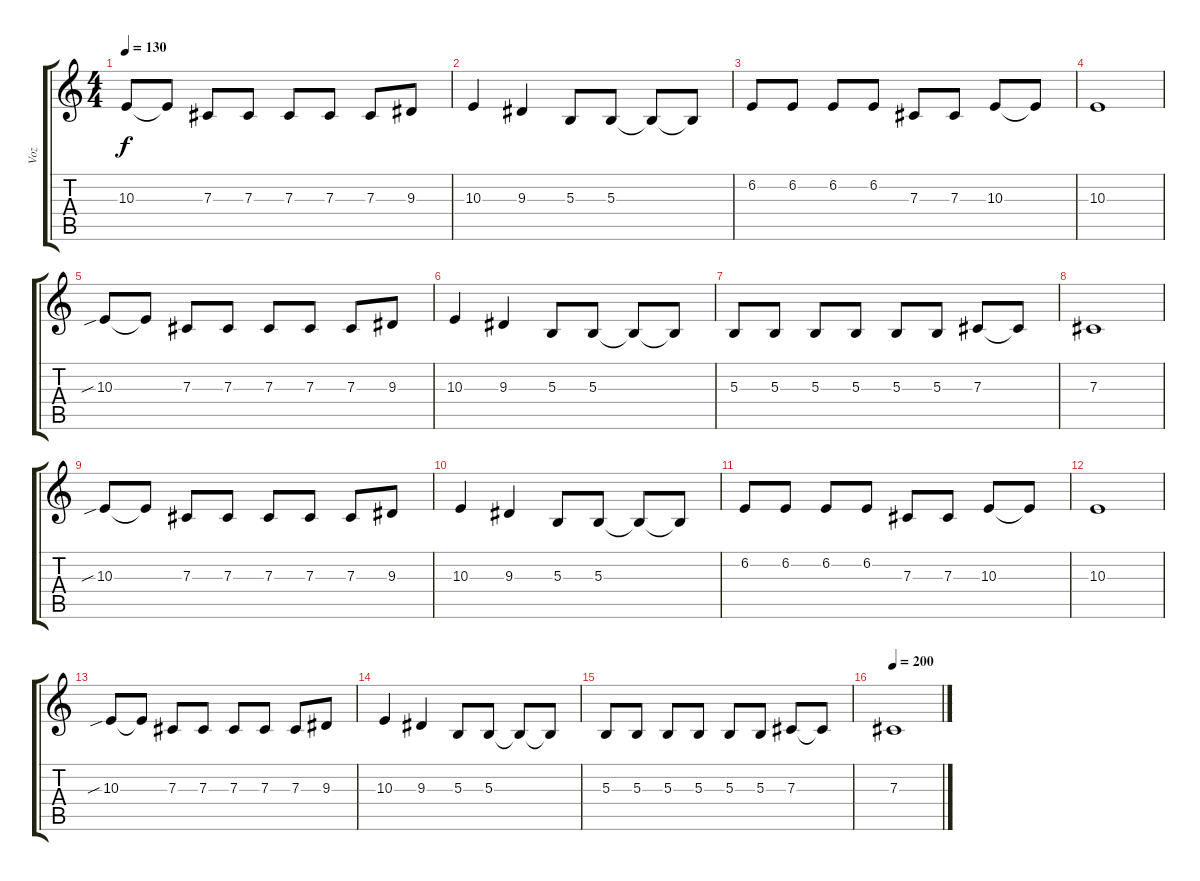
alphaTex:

\track ("Voz" "Voz") {instrument choiraahs}
\staff {score tabs}
\tuning (Eb4 Bb3 Gb3 Db3 Ab2 Eb2) {hide}
\ts (4 4)
\tempo 130
\clef g2
\ks c
10.3.8{dy f} 10.3{t}.8 7.3.8 7.3.8 7.3.8 7.3.8 7.3.8 9.3.8 |
10.3.4 9.3.4 5.3.8 5.3.8 5.3{t}.8 5.3{t}.8 |
6.2.8 6.2.8 6.2.8 6.2.8 7.3.8 7.3.8 10.3.8 10.3{t}.8 |
10.3.1 |
10.3{sib}.8 10.3{t}.8 7.3.8 7.3.8 7.3.8 7.3.8 7.3.8 9.3.8 |
10.3.4 9.3.4 5.3.8 5.3.8 5.3{t}.8 5.3{t}.8 |
5.3.8 5.3.8 5.3.8 5.3.8 5.3.8 5.3.8 7.3.8 7.3{t}.8 |
7.3.1 |
10.3{sib}.8 10.3{t}.8 7.3.8 7.3.8 7.3.8 7.3.8 7.3.8 9.3.8 |
10.3.4 9.3.4 5.3.8 5.3.8 5.3{t}.8 5.3{t}.8 |
6.2.8 6.2.8 6.2.8 6.2.8 7.3.8 7.3.8 10.3.8 10.3{t}.8 |
10.3.1 |
10.3{sib}.8 10.3{t}.8 7.3.8 7.3.8 7.3.8 7.3.8 7.3.8 9.3.8 |
10.3.4 9.3.4 5.3.8 5.3.8 5.3{t}.8 5.3{t}.8 |
5.3.8 5.3.8 5.3.8 5.3.8 5.3.8 5.3.8 7.3.8 7.3{t}.8 |
\tempo 200
7.3.1
